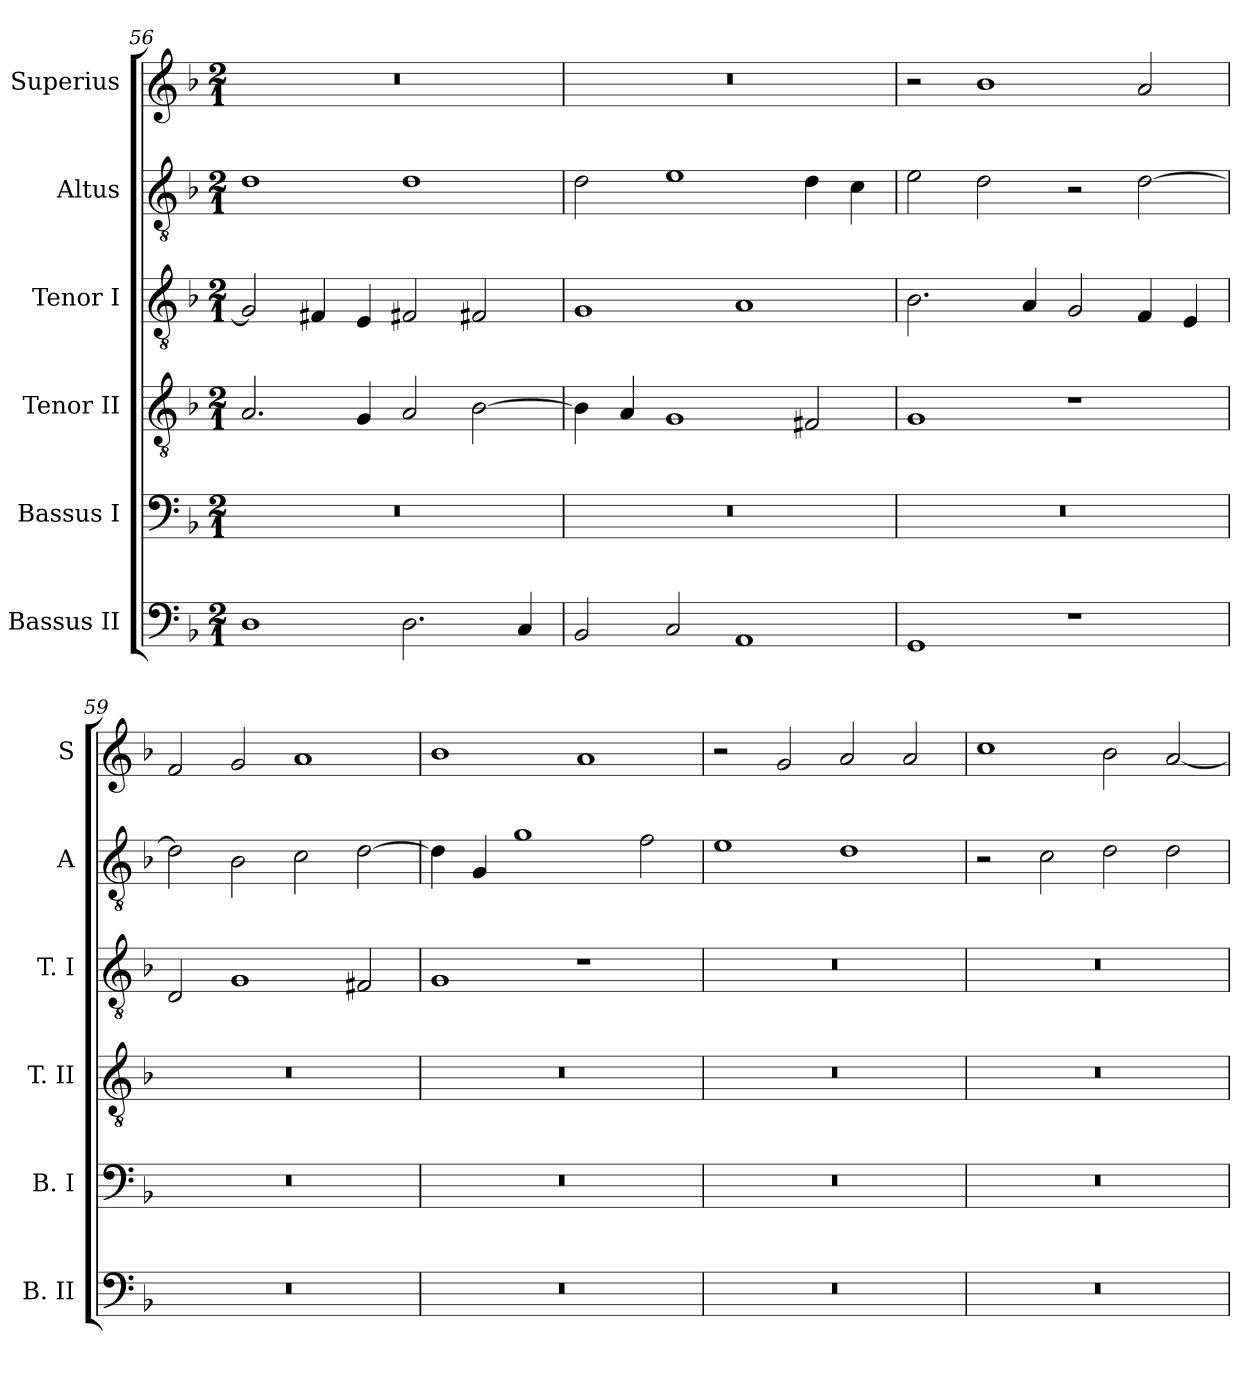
**kern	**kern	**kern	**kern	**kern	**kern
*part6	*part5	*part4	*part3	*part2	*part1
*staff6	*staff5	*staff4	*staff3	*staff2	*staff1
*I"Bassus II	*I"Bassus I	*I"Tenor II	*I"Tenor I	*I"Altus	*I"Superius
*I'B. II	*I'B. I	*I'T. II	*I'T. I	*I'A	*I'S
*clefF4	*clefF4	*clefGv2	*clefGv2	*clefGv2	*clefG2
*k[b-]	*k[b-]	*k[b-]	*k[b-]	*k[b-]	*k[b-]
*F:	*F:	*F:	*F:	*F:	*F:
*M2/1	*M2/1	*M2/1	*M2/1	*M2/1	*M2/1
=56	=56	=56	=56	=56	=56
1D	0r	2.A	2G]	1d	0r
.	.	.	4F#X	.	.
.	.	4G	4E	.	.
2.D	.	2A	2F#X	1d	.
.	.	[2B-	2F#X	.	.
4C	.	.	.	.	.
=57	=57	=57	=57	=57	=57
2BB-	0r	4B-]	1G	2d	0r
.	.	4A	.	.	.
2C	.	1G	.	1e	.
1AA	.	.	1A	.	.
.	.	2F#X	.	4d	.
.	.	.	.	4c	.
=58	=58	=58	=58	=58	=58
1GG	0r	1G	2.B-	2e	2r
.	.	.	.	2d	1b-
.	.	.	4A	.	.
1r	.	1r	2G	2r	.
.	.	.	4F	[2d	2a
.	.	.	4E	.	.
=59	=59	=59	=59	=59	=59
0r	0r	0r	2D	2d]	2f
.	.	.	1G	2B-	2g
.	.	.	.	2c	1a
.	.	.	2F#X	[2d	.
=60	=60	=60	=60	=60	=60
0r	0r	0r	1G	4d]	1b-
.	.	.	.	4G	.
.	.	.	.	1g	.
.	.	.	1r	.	1a
.	.	.	.	2f	.
=61	=61	=61	=61	=61	=61
0r	0r	0r	0r	1e	2r
.	.	.	.	.	2g
.	.	.	.	1d	2a
.	.	.	.	.	2a
=62	=62	=62	=62	=62	=62
0r	0r	0r	0r	2r	1cc
.	.	.	.	2c	.
.	.	.	.	2d	2b-
.	.	.	.	2d	[2a
=	=	=	=	=	=
*-	*-	*-	*-	*-	*-
